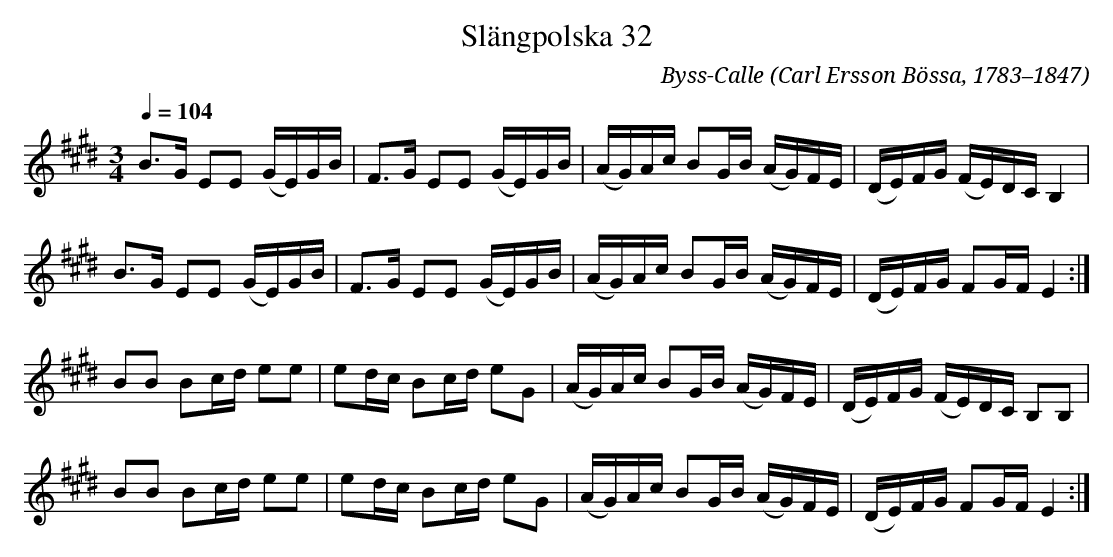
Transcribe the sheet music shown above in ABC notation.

X:1
T:Sl\"angpolska 32
C:Byss-Calle (Carl Ersson B\"ossa, 1783–1847)
Q:1/4=104
M:3/4
L:1/8
K:Emaj
B>G EE (G/2E/2)G/2B/2 | F>G EE (G/2E/2)G/2B/2 |\
(A/2G/2)A/2c/2 BG/2B/2 (A/2G/2)F/2E/2 | (D/2E/2)F/2G/2 (F/2E/2)D/2C/2 B,2 |
B>G EE (G/2E/2)G/2B/2 | F>G EE (G/2E/2)G/2B/2 |\
(A/2G/2)A/2c/2 BG/2B/2 (A/2G/2)F/2E/2 | (D/2E/2)F/2G/2 FG/2F/2 E2 :|
BB Bc/2d/2 ee | ed/2c/2 Bc/2d/2 eG |\
(A/2G/2)A/2c/2 BG/2B/2 (A/2G/2)F/2E/2 | (D/2E/2)F/2G/2 (F/2E/2)D/2C/2 B,B, |
BB Bc/2d/2 ee | ed/2c/2 Bc/2d/2 eG |\
(A/2G/2)A/2c/2 BG/2B/2 (A/2G/2)F/2E/2 | (D/2E/2)F/2G/2 FG/2F/2 E2 :|
